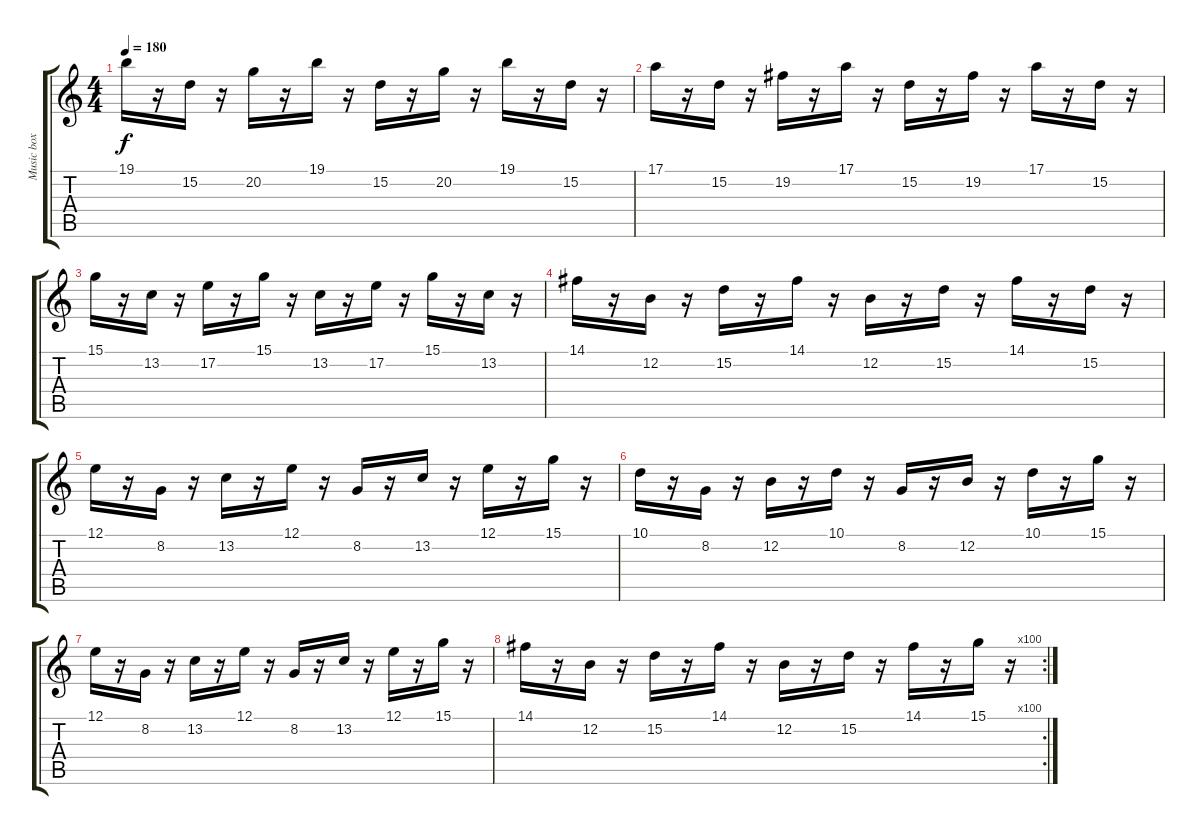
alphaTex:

\track ("Music box" "Music box") {instrument musicbox}
\staff {score tabs}
\tuning (E4 B3 G3 D3 A2 E2) {hide}
\ts (4 4)
\tempo 180
\clef g2
\ks c
19.1.16{dy f} r.16 15.2.16 r.16 20.2.16 r.16 19.1.16 r.16 15.2.16 r.16 20.2.16 r.16 19.1.16 r.16 15.2.16 r.16 |
17.1.16 r.16 15.2.16 r.16 19.2.16 r.16 17.1.16 r.16 15.2.16 r.16 19.2.16 r.16 17.1.16 r.16 15.2.16 r.16 |
15.1.16 r.16 13.2.16 r.16 17.2.16 r.16 15.1.16 r.16 13.2.16 r.16 17.2.16 r.16 15.1.16 r.16 13.2.16 r.16 |
14.1.16 r.16 12.2.16 r.16 15.2.16 r.16 14.1.16 r.16 12.2.16 r.16 15.2.16 r.16 14.1.16 r.16 15.2.16 r.16 |
12.1.16 r.16 8.2.16 r.16 13.2.16 r.16 12.1.16 r.16 8.2.16 r.16 13.2.16 r.16 12.1.16 r.16 15.1.16 r.16 |
10.1.16 r.16 8.2.16 r.16 12.2.16 r.16 10.1.16 r.16 8.2.16 r.16 12.2.16 r.16 10.1.16 r.16 15.1.16 r.16 |
12.1.16 r.16 8.2.16 r.16 13.2.16 r.16 12.1.16 r.16 8.2.16 r.16 13.2.16 r.16 12.1.16 r.16 15.1.16 r.16 |
\rc 100
14.1.16 r.16 12.2.16 r.16 15.2.16 r.16 14.1.16 r.16 12.2.16 r.16 15.2.16 r.16 14.1.16 r.16 15.1.16 r.16
